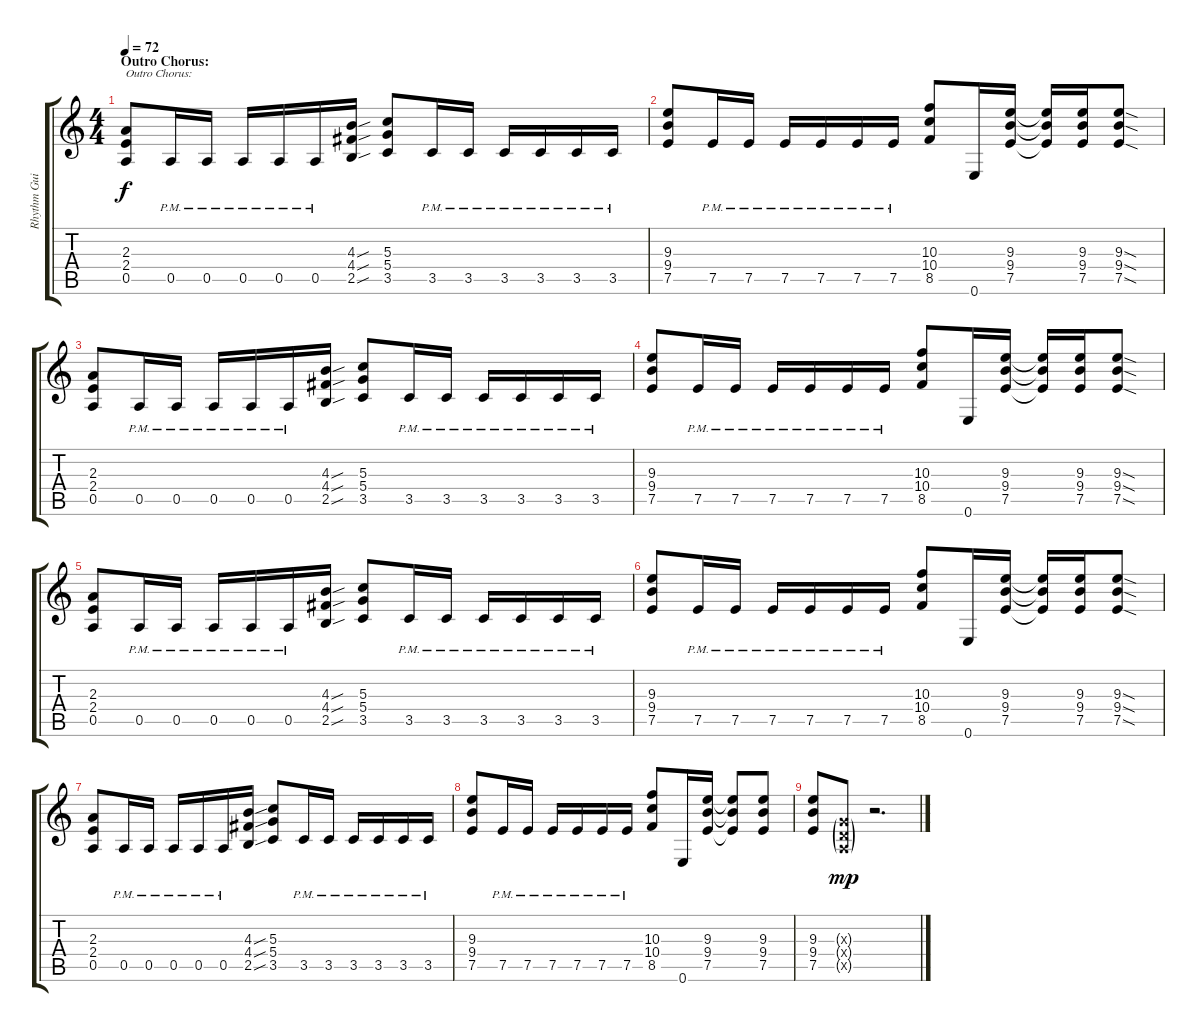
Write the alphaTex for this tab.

\track ("Rhythm Guitar" "Rhythm Gui") {instrument distortionguitar}
\staff {score tabs}
\tuning (E4 B3 G3 D3 A2 E2) {hide}
\ts (4 4)
\section ("" "Outro Chorus:")
\tempo 72
\clef g2
\ks c
(2.3 2.4 0.5).8{txt "Outro Chorus:" dy f} 0.5{pm}.16 0.5{pm}.16 0.5{pm}.16 0.5{pm}.16 0.5{pm}.16 (4.3{sou} 4.4{sou} 2.5{sou}).16 (5.3 5.4 3.5).8 3.5{pm}.16 3.5{pm}.16 3.5{pm}.16 3.5{pm}.16 3.5{pm}.16 3.5{pm}.16 |
(9.3 9.4 7.5).8 7.5{pm}.16 7.5{pm}.16 7.5{pm}.16 7.5{pm}.16 7.5{pm}.16 7.5{pm}.16 (10.3 10.4 8.5).8 0.6.16 (9.3 9.4 7.5).16 (9.3{t} 9.4{t} 7.5{t}).16 (9.3 9.4 7.5).16 (9.3{sod} 9.4{sod} 7.5{sod}).8 |
(2.3 2.4 0.5).8 0.5{pm}.16 0.5{pm}.16 0.5{pm}.16 0.5{pm}.16 0.5{pm}.16 (4.3{sou} 4.4{sou} 2.5{sou}).16 (5.3 5.4 3.5).8 3.5{pm}.16 3.5{pm}.16 3.5{pm}.16 3.5{pm}.16 3.5{pm}.16 3.5{pm}.16 |
(9.3 9.4 7.5).8 7.5{pm}.16 7.5{pm}.16 7.5{pm}.16 7.5{pm}.16 7.5{pm}.16 7.5{pm}.16 (10.3 10.4 8.5).8 0.6.16 (9.3 9.4 7.5).16 (9.3{t} 9.4{t} 7.5{t}).16 (9.3 9.4 7.5).16 (9.3{sod} 9.4{sod} 7.5{sod}).8 |
(2.3 2.4 0.5).8 0.5{pm}.16 0.5{pm}.16 0.5{pm}.16 0.5{pm}.16 0.5{pm}.16 (4.3{sou} 4.4{sou} 2.5{sou}).16 (5.3 5.4 3.5).8 3.5{pm}.16 3.5{pm}.16 3.5{pm}.16 3.5{pm}.16 3.5{pm}.16 3.5{pm}.16 |
(9.3 9.4 7.5).8 7.5{pm}.16 7.5{pm}.16 7.5{pm}.16 7.5{pm}.16 7.5{pm}.16 7.5{pm}.16 (10.3 10.4 8.5).8 0.6.16 (9.3 9.4 7.5).16 (9.3{t} 9.4{t} 7.5{t}).16 (9.3 9.4 7.5).16 (9.3{sod} 9.4{sod} 7.5{sod}).8 |
(2.3 2.4 0.5).8 0.5{pm}.16 0.5{pm}.16 0.5{pm}.16 0.5{pm}.16 0.5{pm}.16 (4.3{sou} 4.4{sou} 2.5{sou}).16 (5.3 5.4 3.5).8 3.5{pm}.16 3.5{pm}.16 3.5{pm}.16 3.5{pm}.16 3.5{pm}.16 3.5{pm}.16 |
(9.3 9.4 7.5).8 7.5{pm}.16 7.5{pm}.16 7.5{pm}.16 7.5{pm}.16 7.5{pm}.16 7.5{pm}.16 (10.3 10.4 8.5).8 0.6.16 (9.3 9.4 7.5).16 (9.3{t} 9.4{t} 7.5{t}).8 (9.3 9.4 7.5).8 |
(9.3 9.4 7.5).8 (0.3{g x} 0.4{g x} 0.5{g x}).8{dy mp} r.2{d}
